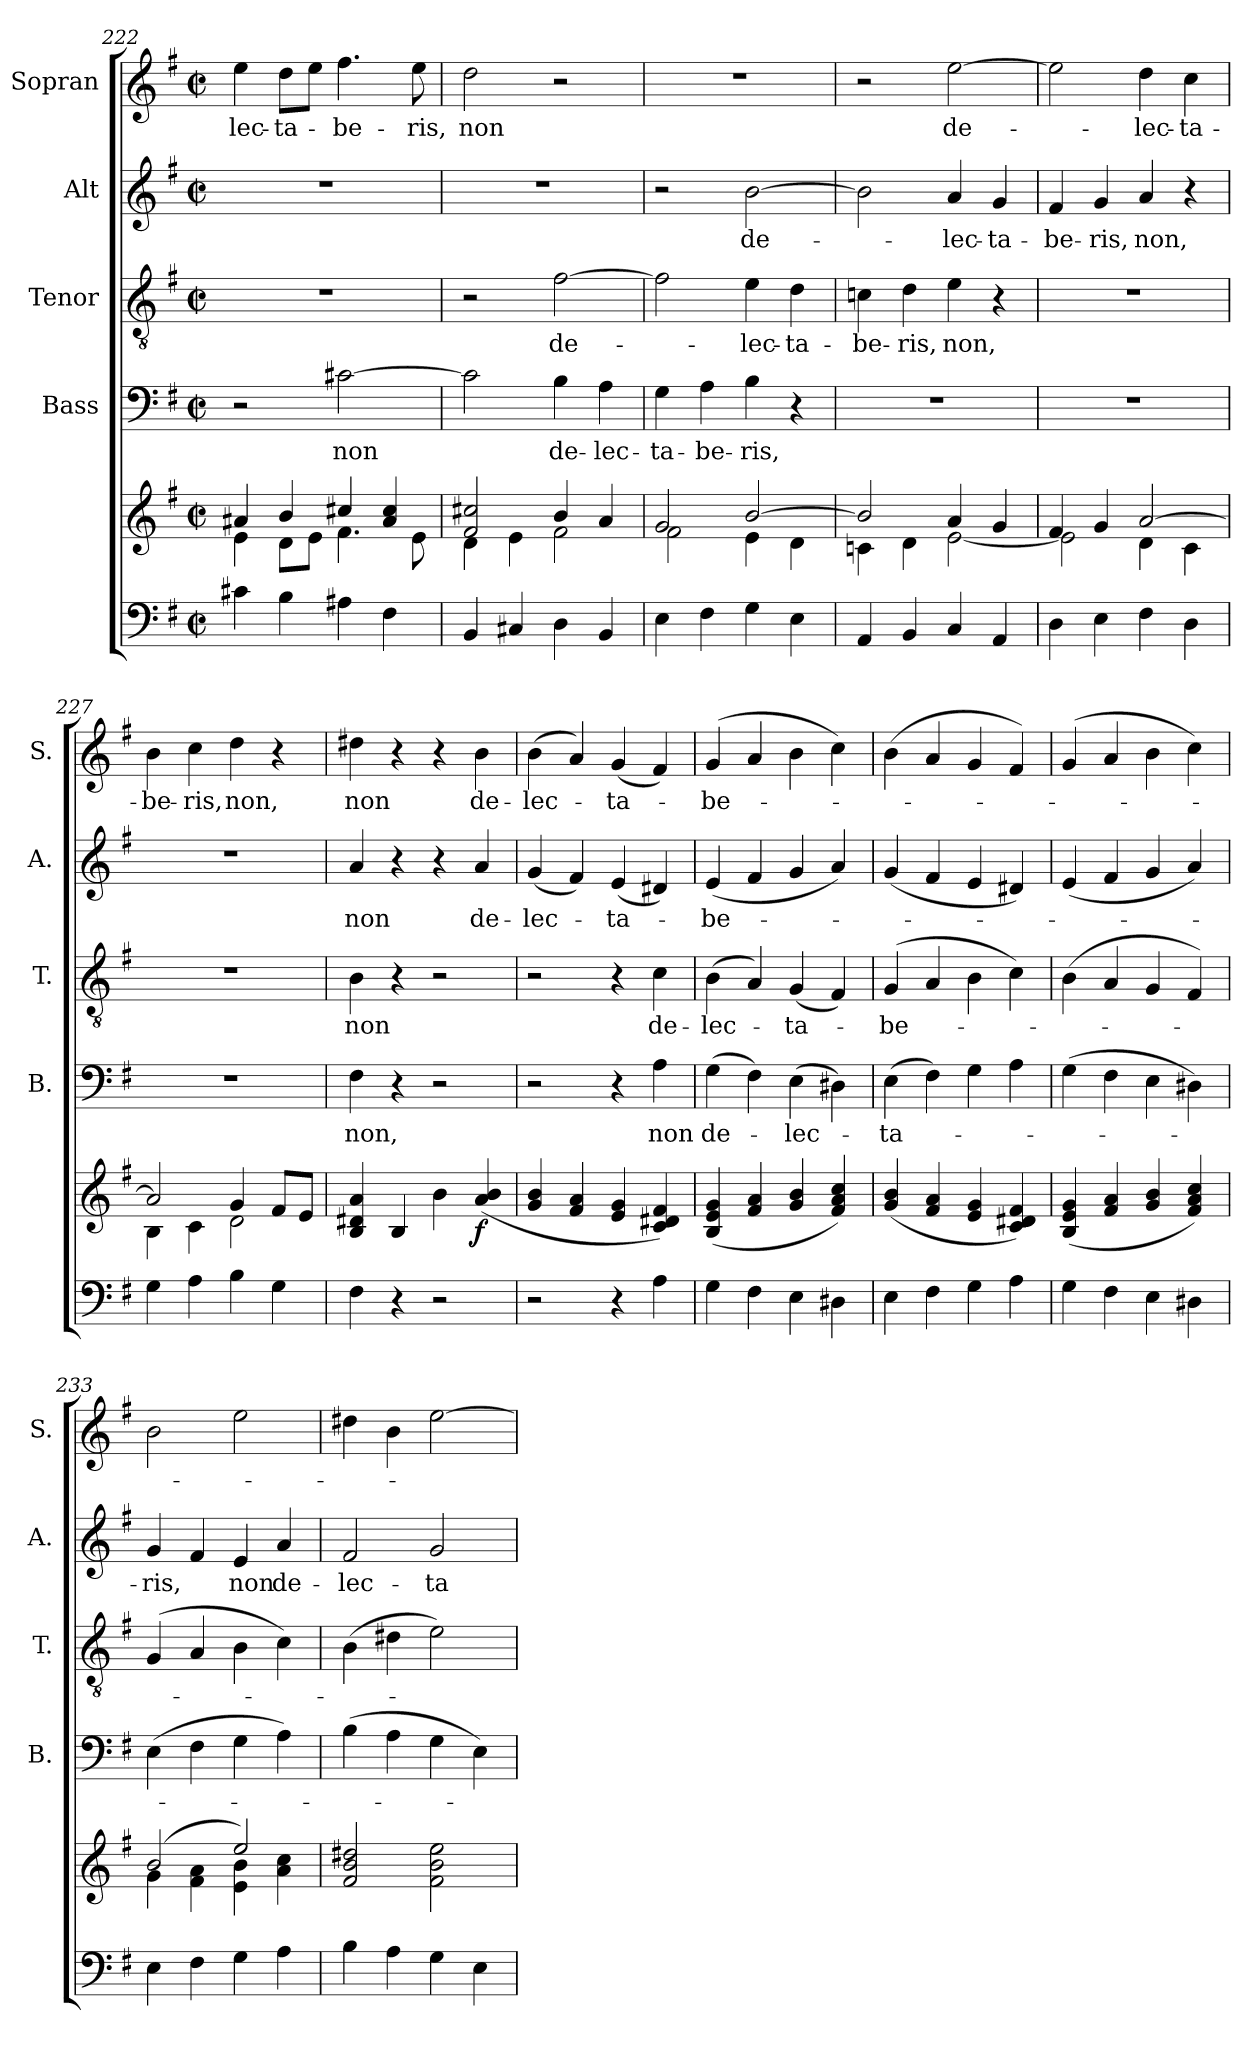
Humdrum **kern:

**kern	**kern	**dynam	**kern	**text	**kern	**text	**kern	**text	**kern	**text
*part5	*part5	*part5	*part4	*part4	*part3	*part3	*part2	*part2	*part1	*part1
*staff6	*staff5	*staff5/6	*staff4	*staff4	*staff3	*staff3	*staff2	*staff2	*staff1	*staff1
*	*	*	*I"Bass	*	*I"Tenor	*	*I"Alt	*	*I"Sopran	*
*	*	*	*I'B.	*	*I'T.	*	*I'A.	*	*I'S.	*
*clefF4	*clefG2	*	*clefF4	*	*clefGv2	*	*clefG2	*	*clefG2	*
*k[f#]	*k[f#]	*	*k[f#]	*	*k[f#]	*	*k[f#]	*	*k[f#]	*
*G:	*G:	*	*G:	*	*G:	*	*G:	*	*G:	*
*M2/2	*M2/2	*	*M2/2	*	*M2/2	*	*M2/2	*	*M2/2	*
*met(c|)	*met(c|)	*	*met(c|)	*	*met(c|)	*	*met(c|)	*	*met(c|)	*
=222	=222	=222	=222	=222	=222	=222	=222	=222	=222	=222
*	*^	*	*	*	*	*	*	*	*	*
!	!	!	!	!	!	!	!	!	!	!	!LO:LY:b
4c#X\	4a#X/	4e\	.	2r	.	1r	.	1r	.	4ee\	-lec-
!	!	!	!	!	!	!	!	!	!	!	!LO:LY:b
4B\	4b/	8d\L	.	.	.	.	.	.	.	8dd\L	-ta-
.	.	8e\J	.	.	.	.	.	.	.	8ee\J	.
!	!	!	!	!	!LO:LY:b	!	!	!	!	!	!LO:LY:b
4A#X\	4cc#X/	4.f#\	.	[2c#X\	non	.	.	.	.	4.ff#\	-be-
4F#\	4a#/ 4cc#/	.	.	.	.	.	.	.	.	.	.
!	!	!	!	!	!	!	!	!	!	!	!LO:LY:b
.	.	8e\	.	.	.	.	.	.	.	8ee\	-ris,
=223	=223	=223	=223	=223	=223	=223	=223	=223	=223	=223	=223
!	!	!	!	!	!	!	!	!	!	!	!LO:LY:b
4BB/	2f#/ 2cc#X/	4d\	.	2c#\]	.	2r	.	1r	.	2dd\	non
4C#X/	.	4e\	.	.	.	.	.	.	.	.	.
!	!	!	!	!	!LO:LY:b	!	!LO:LY:b	!	!	!	!
4D\	4b/	2f#\	.	4B\	de-	[2f#\	de-	.	.	2r	.
!	!	!	!	!	!LO:LY:b	!	!	!	!	!	!
4BB/	4a/	.	.	4A\	-lec-	.	.	.	.	.	.
=224	=224	=224	=224	=224	=224	=224	=224	=224	=224	=224	=224
!	!	!	!	!	!LO:LY:b	!	!	!	!	!	!
4E\	2g/	2f#\	.	4G\	-ta-	2f#\]	.	2r	.	1r	.
!	!	!	!	!	!LO:LY:b	!	!	!	!	!	!
4F#\	.	.	.	4A\	-be-	.	.	.	.	.	.
!	!	!	!	!	!LO:LY:b	!	!LO:LY:b	!	!LO:LY:b	!	!
4G\	[>2b/	4e\	.	4B\	-ris,	4e\	-lec-	[2b\	de-	.	.
!	!	!	!	!	!	!	!LO:LY:b	!	!	!	!
4E\	.	4d\	.	4r	.	4d\	-ta-	.	.	.	.
=225	=225	=225	=225	=225	=225	=225	=225	=225	=225	=225	=225
!	!	!	!	!	!	!	!LO:LY:b	!	!	!	!
4AA/	2b/]	4cn\	.	1r	.	4cn\	-be-	2b\]	.	2r	.
!	!	!	!	!	!	!	!LO:LY:b	!	!	!	!
4BB/	.	4d\	.	.	.	4d\	-ris,	.	.	.	.
!	!	!	!	!	!	!	!LO:LY:b	!	!LO:LY:b	!	!LO:LY:b
4C/	4a/	[<2e\	.	.	.	4e\	non,	4a/	-lec-	[2ee\	de-
!	!	!	!	!	!	!	!	!	!LO:LY:b	!	!
4AA/	4g/	.	.	.	.	4r	.	4g/	-ta-	.	.
!!LO:PB:g=z
=226	=226	=226	=226	=226	=226	=226	=226	=226	=226	=226	=226
!	!	!	!	!	!	!	!	!	!LO:LY:b	!	!
4D\	4f#/	2e\]	.	1r	.	1r	.	4f#/	-be-	2ee\]	.
!	!	!	!	!	!	!	!	!	!LO:LY:b	!	!
4E\	4g/	.	.	.	.	.	.	4g/	-ris,	.	.
!	!	!	!	!	!	!	!	!	!LO:LY:b	!	!LO:LY:b
4F#\	[>2a/	4d\	.	.	.	.	.	4a/	non,	4dd\	-lec-
!	!	!	!	!	!	!	!	!	!	!	!LO:LY:b
4D\	.	4c\	.	.	.	.	.	4r	.	4cc\	-ta-
=227	=227	=227	=227	=227	=227	=227	=227	=227	=227	=227	=227
!	!	!	!	!	!	!	!	!	!	!	!LO:LY:b
4G\	2a/]	4B\	.	1r	.	1r	.	1r	.	4b\	-be-
!	!	!	!	!	!	!	!	!	!	!	!LO:LY:b
4A\	.	4c\	.	.	.	.	.	.	.	4cc\	-ris,
!	!	!	!	!	!	!	!	!	!	!	!LO:LY:b
4B\	4g/	2d\	.	.	.	.	.	.	.	4dd\	non,
4G\	8f#/L	.	.	.	.	.	.	.	.	4r	.
.	8e/J	.	.	.	.	.	.	.	.	.	.
*	*v	*v	*	*	*	*	*	*	*	*	*
=228	=228	=228	=228	=228	=228	=228	=228	=228	=228	=228
!	!	!	!	!LO:LY:b	!	!LO:LY:b	!	!LO:LY:b	!	!LO:LY:b
4F#\	4B/ 4d#X/ 4a/	.	4F#\	non,	4B\	non	4a/	non	4dd#X\	non
4r	4B/	.	4r	.	4r	.	4r	.	4r	.
2r	4b\	.	2r	.	2r	.	4r	.	4r	.
!	!	!LO:DY:b	!	!	!	!	!	!LO:LY:b	!	!LO:LY:b
.	(4a/ 4b/	f	.	.	.	.	4a/	de-	4b\	de-
=229	=229	=229	=229	=229	=229	=229	=229	=229	=229	=229
!	!	!	!	!	!	!	!	!LO:LY:b	!	!LO:LY:b
2r	4g/ 4b/	.	2r	.	2r	.	(<4g/	-lec-	(>4b\	-lec-
.	4f#/ 4a/	.	.	.	.	.	4f#/)	.	4a/)	.
!	!	!	!	!	!	!	!	!LO:LY:b	!	!LO:LY:b
4r	4e/ 4g/	.	4r	.	4r	.	(<4e/	-ta-	(<4g/	-ta-
!	!	!	!	!LO:LY:b	!	!LO:LY:b	!	!	!	!
4A\	4c/ 4d#X/ 4f#/)	.	4A\	non	4c\	de-	4d#X/)	.	4f#/)	.
=230	=230	=230	=230	=230	=230	=230	=230	=230	=230	=230
!	!	!	!	!LO:LY:b	!	!LO:LY:b	!	!LO:LY:b	!	!LO:LY:b
4G\	(4B/ 4e/ 4g/	.	(>4G\	de-	(>4B\	-lec-	(<4e/	-be-	(4g/	-be-
4F#\	4f#/ 4a/	.	4F#\)	.	4A/)	.	4f#/	.	4a/	.
!	!	!	!	!LO:LY:b	!	!LO:LY:b	!	!	!	!
4E\	4g/ 4b/	.	(>4E\	-lec-	(<4G/	-ta-	4g/	.	4b\	.
4D#X\	4f#/ 4a/ 4cc/)	.	4D#X\)	.	4F#/)	.	4a/)	.	4cc\)	.
=231	=231	=231	=231	=231	=231	=231	=231	=231	=231	=231
!	!	!	!	!LO:LY:b	!	!LO:LY:b	!	!	!	!
4E\	(4g/ 4b/	.	(>4E\	-ta-	(4G/	-be-	(<4g/	.	(>4b\	.
4F#\	4f#/ 4a/	.	4F#\)	.	4A/	.	4f#/	.	4a/	.
4G\	4e/ 4g/	.	4G\	.	4B\	.	4e/	.	4g/	.
4A\	4c/ 4d#X/ 4f#/)	.	4A\	.	4c\)	.	4d#X/)	.	4f#/)	.
=232	=232	=232	=232	=232	=232	=232	=232	=232	=232	=232
4G\	(4B/ 4e/ 4g/	.	(>4G\	.	(>4B\	.	(<4e/	.	(4g/	.
4F#\	4f#/ 4a/	.	4F#\	.	4A/	.	4f#/	.	4a/	.
4E\	4g/ 4b/	.	4E\	.	4G/	.	4g/	.	4b\	.
4D#X\	4f#/ 4a/ 4cc/)	.	4D#X\)	.	4F#/)	.	4a/)	.	4cc\)	.
!!LO:LB:g=z
=233	=233	=233	=233	=233	=233	=233	=233	=233	=233	=233
*	*^	*	*	*	*	*	*	*	*	*
!	!	!	!	!	!	!	!	!	!LO:LY:b	!	!
4E\	(2b/	4g\	.	(>4E\	.	(4G/	.	4g/	-ris,	2b\	.
4F#\	.	4f#\ 4a\	.	4F#\	.	4A/	.	4f#/	.	.	.
!	!	!	!	!	!	!	!	!	!LO:LY:b	!	!
4G\	2ee/)	4e\ 4b\	.	4G\	.	4B\	.	4e/	non	2ee\	.
!	!	!	!	!	!	!	!	!	!LO:LY:b	!	!
4A\	.	4a\ 4cc\	.	4A\)	.	4c\)	.	4a/	de-	.	.
=234	=234	=234	=234	=234	=234	=234	=234	=234	=234	=234	=234
!	!	!	!	!	!	!	!	!	!LO:LY:b	!	!
*	*v	*v	*	*	*	*	*	*	*	*	*
4B\	2f#/ 2b/ 2dd#X/	.	(>4B\	.	(>4B\	.	2f#/	-lec-	4dd#X\	.
4A\	.	.	4A\	.	4d#X\	.	.	.	4b\	.
!	!	!	!	!	!	!	!	!LO:LY:b	!	!
4G\	2f#\ 2b\ 2ee\	.	4G\	.	2e\)	.	2g/	-ta-	[2ee\	.
4E\	.	.	4E\)	.	.	.	.	.	.	.
=	=	=	=	=	=	=	=	=	=	=
*-	*-	*-	*-	*-	*-	*-	*-	*-	*-	*-
